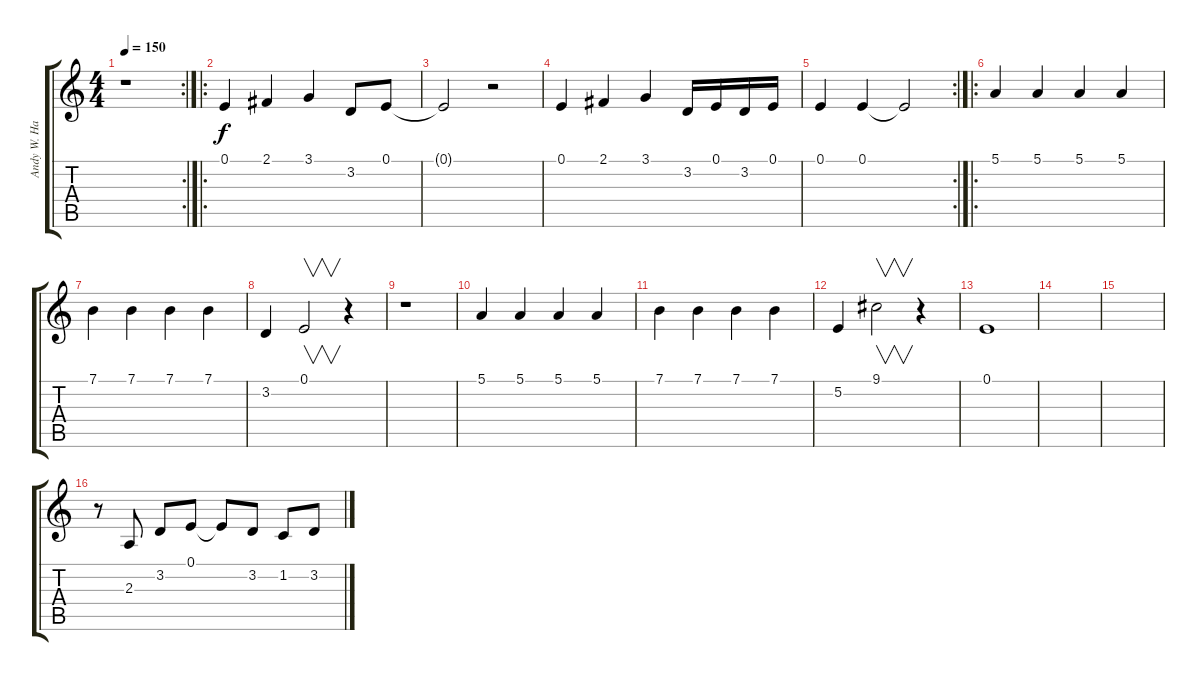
\track ("Andy W. Hackman" "Andy W. Ha") {instrument lead2sawtooth}
\staff {score tabs}
\tuning (E4 B3 G3 D3 A2 E2) {hide}
\rc 2
\ts (4 4)
\tempo 150
\clef g2
\ks c
r.1{dy f} |
\ro
0.1.4 2.1.4 3.1.4 3.2.8 0.1.8 |
0.1{t}.2 r.2 |
0.1.4 2.1.4 3.1.4 3.2.16 0.1.16 3.2.16 0.1.16 |
\rc 2
0.1.4 0.1.4 0.1{t}.2 |
\ro
5.1.4 5.1.4 5.1.4 5.1.4 |
7.1.4 7.1.4 7.1.4 7.1.4 |
3.2.4 0.1.2{v} r.4 |
r.1 |
5.1.4 5.1.4 5.1.4 5.1.4 |
7.1.4 7.1.4 7.1.4 7.1.4 |
5.2.4 9.1.2{v} r.4 |
0.1.1 |
\section ("" "")
|
|
r.8 2.3.8 3.2.8 0.1.8 0.1{t}.8 3.2.8 1.2.8 3.2.8
